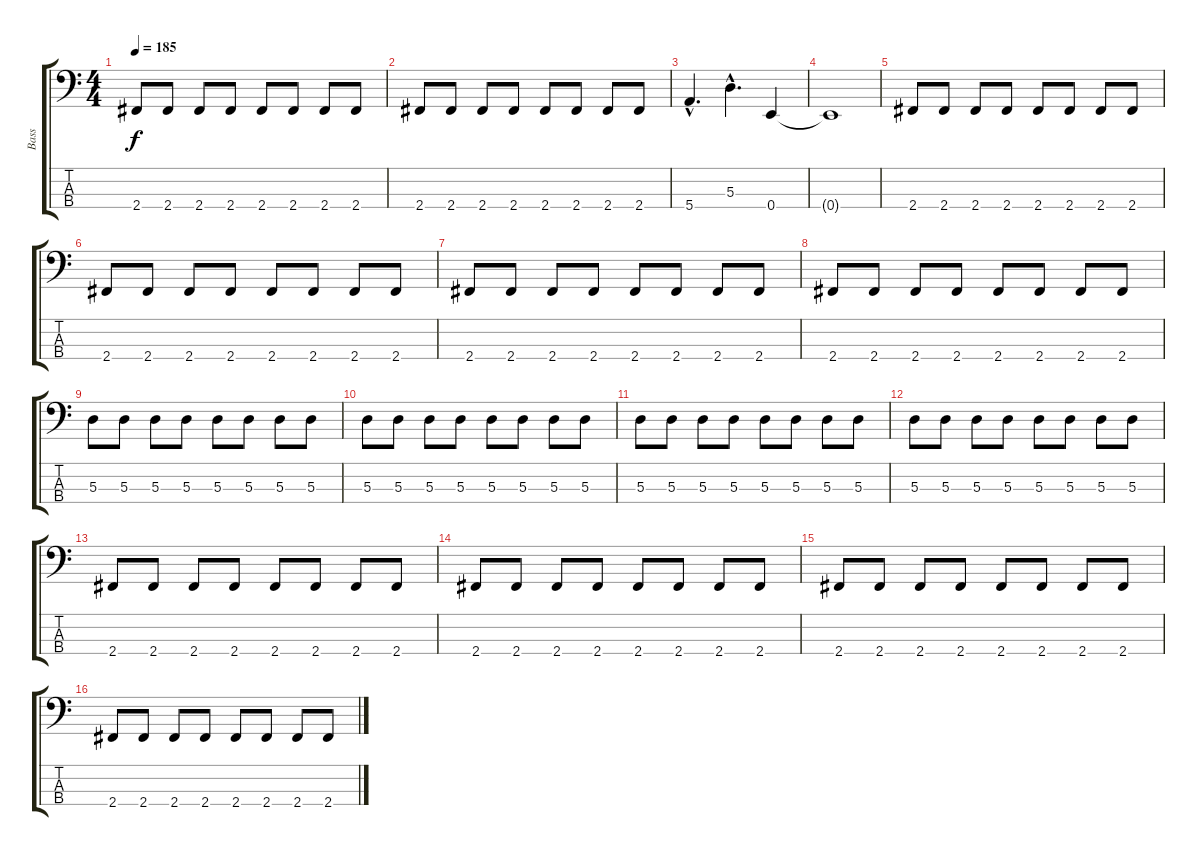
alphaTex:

\track ("Bass" "Bass") {instrument electricbassfinger}
\staff {score tabs}
\tuning (G2 D2 A1 E1) {hide}
\ts (4 4)
\tempo 185
\clef f4
\ks c
2.4.8{dy f} 2.4.8 2.4.8 2.4.8 2.4.8 2.4.8 2.4.8 2.4.8 |
2.4.8 2.4.8 2.4.8 2.4.8 2.4.8 2.4.8 2.4.8 2.4.8 |
5.4{hac}.4{d} 5.3{hac}.4{d} 0.4.4 |
0.4{t}.1 |
2.4.8 2.4.8 2.4.8 2.4.8 2.4.8 2.4.8 2.4.8 2.4.8 |
2.4.8 2.4.8 2.4.8 2.4.8 2.4.8 2.4.8 2.4.8 2.4.8 |
2.4.8 2.4.8 2.4.8 2.4.8 2.4.8 2.4.8 2.4.8 2.4.8 |
2.4.8 2.4.8 2.4.8 2.4.8 2.4.8 2.4.8 2.4.8 2.4.8 |
5.3.8 5.3.8 5.3.8 5.3.8 5.3.8 5.3.8 5.3.8 5.3.8 |
5.3.8 5.3.8 5.3.8 5.3.8 5.3.8 5.3.8 5.3.8 5.3.8 |
5.3.8 5.3.8 5.3.8 5.3.8 5.3.8 5.3.8 5.3.8 5.3.8 |
5.3.8 5.3.8 5.3.8 5.3.8 5.3.8 5.3.8 5.3.8 5.3.8 |
2.4.8 2.4.8 2.4.8 2.4.8 2.4.8 2.4.8 2.4.8 2.4.8 |
2.4.8 2.4.8 2.4.8 2.4.8 2.4.8 2.4.8 2.4.8 2.4.8 |
2.4.8 2.4.8 2.4.8 2.4.8 2.4.8 2.4.8 2.4.8 2.4.8 |
2.4.8 2.4.8 2.4.8 2.4.8 2.4.8 2.4.8 2.4.8 2.4.8
